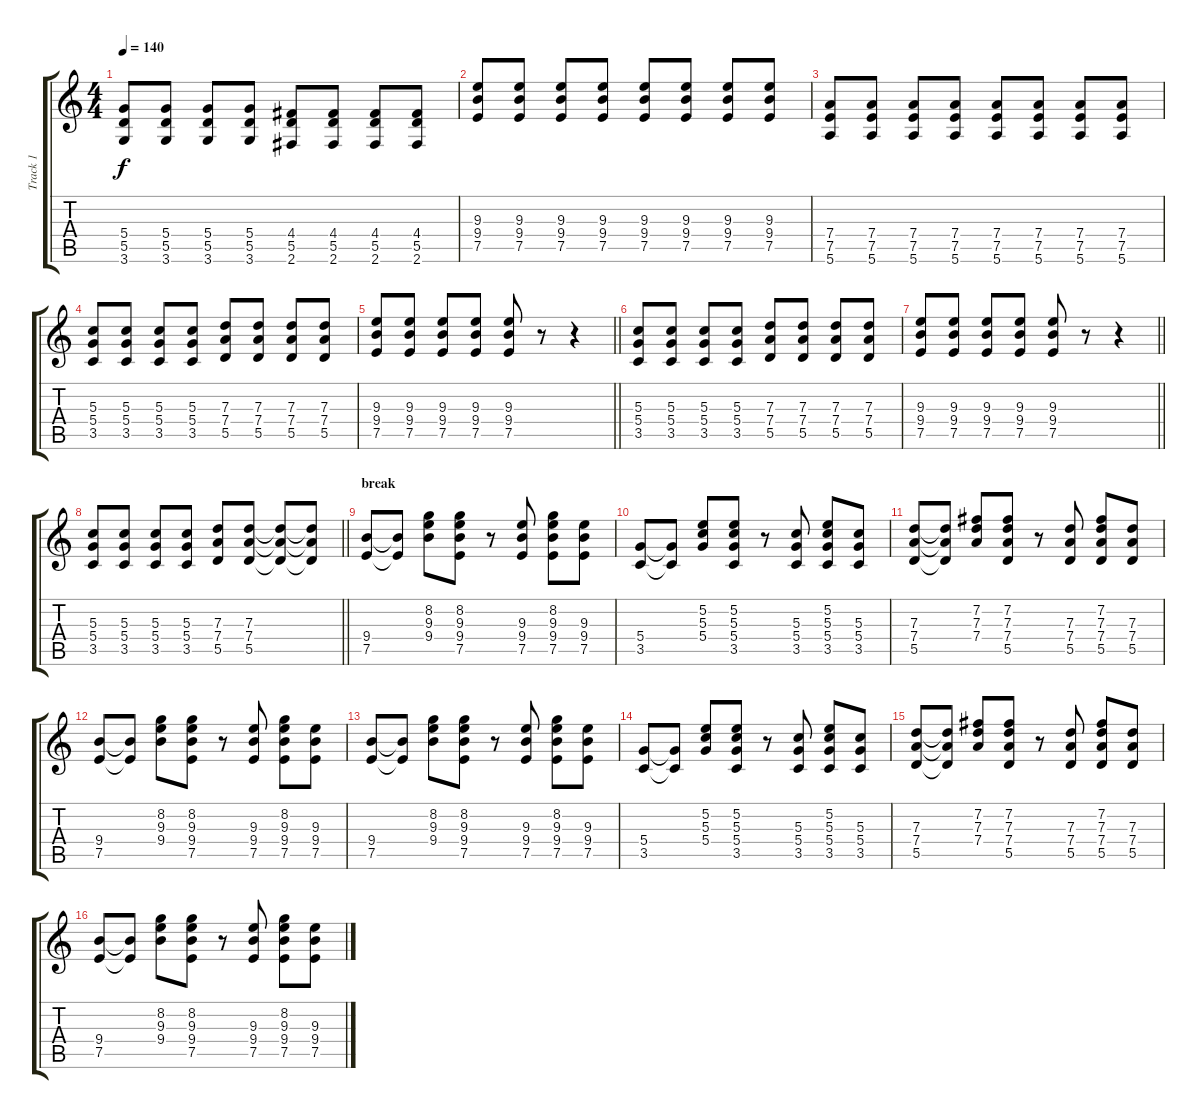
\track ("Track 1" "Track 1") {instrument overdrivenguitar}
\staff {score tabs}
\tuning (E4 B3 G3 D3 A2 E2) {hide}
\ts (4 4)
\tempo 140
\clef g2
\ks c
(5.4 5.5 3.6).8{dy f} (5.4 5.5 3.6).8 (5.4 5.5 3.6).8 (5.4 5.5 3.6).8 (4.4 5.5 2.6).8 (4.4 5.5 2.6).8 (4.4 5.5 2.6).8 (4.4 5.5 2.6).8 |
(9.3 9.4 7.5).8 (9.3 9.4 7.5).8 (9.3 9.4 7.5).8 (9.3 9.4 7.5).8 (9.3 9.4 7.5).8 (9.3 9.4 7.5).8 (9.3 9.4 7.5).8 (9.3 9.4 7.5).8 |
(7.4 7.5 5.6).8 (7.4 7.5 5.6).8 (7.4 7.5 5.6).8 (7.4 7.5 5.6).8 (7.4 7.5 5.6).8 (7.4 7.5 5.6).8 (7.4 7.5 5.6).8 (7.4 7.5 5.6).8 |
(5.3 5.4 3.5).8 (5.3 5.4 3.5).8 (5.3 5.4 3.5).8 (5.3 5.4 3.5).8 (7.3 7.4 5.5).8 (7.3 7.4 5.5).8 (7.3 7.4 5.5).8 (7.3 7.4 5.5).8 |
\barLineRight lightlight
(9.3 9.4 7.5).8 (9.3 9.4 7.5).8 (9.3 9.4 7.5).8 (9.3 9.4 7.5).8 (9.3 9.4 7.5).8 r.8 r.4 |
(5.3 5.4 3.5).8 (5.3 5.4 3.5).8 (5.3 5.4 3.5).8 (5.3 5.4 3.5).8 (7.3 7.4 5.5).8 (7.3 7.4 5.5).8 (7.3 7.4 5.5).8 (7.3 7.4 5.5).8 |
\barLineRight lightlight
(9.3 9.4 7.5).8 (9.3 9.4 7.5).8 (9.3 9.4 7.5).8 (9.3 9.4 7.5).8 (9.3 9.4 7.5).8 r.8 r.4 |
\barLineRight lightlight
(5.3 5.4 3.5).8 (5.3 5.4 3.5).8 (5.3 5.4 3.5).8 (5.3 5.4 3.5).8 (7.3 7.4 5.5).8 (7.3 7.4 5.5).8 (7.3{t} 7.4{t} 5.5{t}).8 (7.3{t} 7.4{t} 5.5{t}).8 |
\section ("" "break")
(9.4 7.5).8 (9.4{t} 7.5{t}).8 (8.2 9.3 9.4).8 (8.2 9.3 9.4 7.5).8 r.8 (9.3 9.4 7.5).8 (8.2 9.3 9.4 7.5).8 (9.3 9.4 7.5).8 |
(5.4 3.5).8 (5.4{t} 3.5{t}).8 (5.2 5.3 5.4).8 (5.2 5.3 5.4 3.5).8 r.8 (5.3 5.4 3.5).8 (5.2 5.3 5.4 3.5).8 (5.3 5.4 3.5).8 |
(7.3 7.4 5.5).8 (7.3{t} 7.4{t} 5.5{t}).8 (7.2 7.3 7.4).8 (7.2 7.3 7.4 5.5).8 r.8 (7.3 7.4 5.5).8 (7.2 7.3 7.4 5.5).8 (7.3 7.4 5.5).8 |
(9.4 7.5).8 (9.4{t} 7.5{t}).8 (8.2 9.3 9.4).8 (8.2 9.3 9.4 7.5).8 r.8 (9.3 9.4 7.5).8 (8.2 9.3 9.4 7.5).8 (9.3 9.4 7.5).8 |
(9.4 7.5).8 (9.4{t} 7.5{t}).8 (8.2 9.3 9.4).8 (8.2 9.3 9.4 7.5).8 r.8 (9.3 9.4 7.5).8 (8.2 9.3 9.4 7.5).8 (9.3 9.4 7.5).8 |
(5.4 3.5).8 (5.4{t} 3.5{t}).8 (5.2 5.3 5.4).8 (5.2 5.3 5.4 3.5).8 r.8 (5.3 5.4 3.5).8 (5.2 5.3 5.4 3.5).8 (5.3 5.4 3.5).8 |
(7.3 7.4 5.5).8 (7.3{t} 7.4{t} 5.5{t}).8 (7.2 7.3 7.4).8 (7.2 7.3 7.4 5.5).8 r.8 (7.3 7.4 5.5).8 (7.2 7.3 7.4 5.5).8 (7.3 7.4 5.5).8 |
(9.4 7.5).8 (9.4{t} 7.5{t}).8 (8.2 9.3 9.4).8 (8.2 9.3 9.4 7.5).8 r.8 (9.3 9.4 7.5).8 (8.2 9.3 9.4 7.5).8 (9.3 9.4 7.5).8
